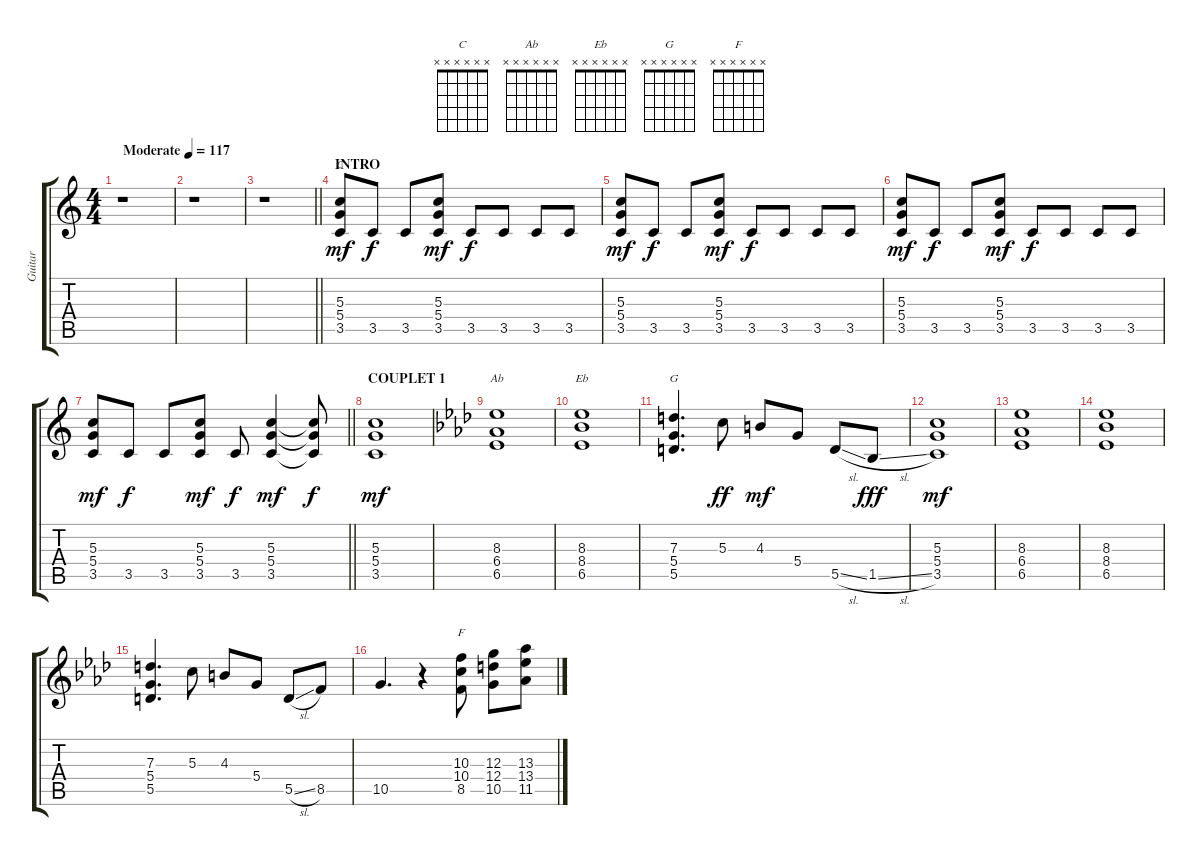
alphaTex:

\track ("Guitar" "Guitar") {instrument distortionguitar}
\staff {score tabs}
\tuning (E4 B3 G3 D3 A2 E2) {hide}
\chord ("C" x x x x x x)
\chord ("Ab" x x x x x x)
\chord ("Eb" x x x x x x)
\chord ("G" x x x x x x)
\chord ("F" x x x x x x)
\ts (4 4)
\tempo (117 "Moderate")
\clef g2
\ks c
r.1{dy mf instrument distortionguitar} |
r.1 |
\barLineRight lightlight
r.1 |
\section ("" "INTRO")
(5.3 5.4 3.5).8{ch "C"} 3.5.8{dy f} 3.5.8 (5.3 5.4 3.5).8{dy mf} 3.5.8{dy f} 3.5.8 3.5.8 3.5.8 |
(5.3 5.4 3.5).8{dy mf} 3.5.8{dy f} 3.5.8 (5.3 5.4 3.5).8{dy mf} 3.5.8{dy f} 3.5.8 3.5.8 3.5.8 |
(5.3 5.4 3.5).8{dy mf} 3.5.8{dy f} 3.5.8 (5.3 5.4 3.5).8{dy mf} 3.5.8{dy f} 3.5.8 3.5.8 3.5.8 |
\barLineRight lightlight
(5.3 5.4 3.5).8{dy mf} 3.5.8{dy f} 3.5.8 (5.3 5.4 3.5).8{dy mf} 3.5.8{dy f} (5.3 5.4 3.5).4{dy mf} (5.3{t} 5.4{t} 3.5{t}).8{dy f} |
\section ("" "COUPLET 1")
(5.3 5.4 3.5).1{dy mf} |
\ks ab
(8.3 6.4 6.5).1{ch "Ab"} |
(8.3 8.4 6.5).1{ch "Eb"} |
(7.3 5.4 5.5).4{d ch "G"} 5.3.8{dy ff} 4.3.8{dy mf} 5.4.8 5.5{sl}.8 1.5{sl}.8{dy fff} |
(5.3 5.4 3.5).1{dy mf} |
(8.3 6.4 6.5).1 |
(8.3 8.4 6.5).1 |
(7.3 5.4 5.5).4{d} 5.3.8 4.3.8 5.4.8 5.5{sl}.8 8.5.8 |
10.5.4{d} r.4 (10.3 10.4 8.5).8{ch "F"} (12.3 12.4 10.5).8 (13.3 13.4 11.5).8
